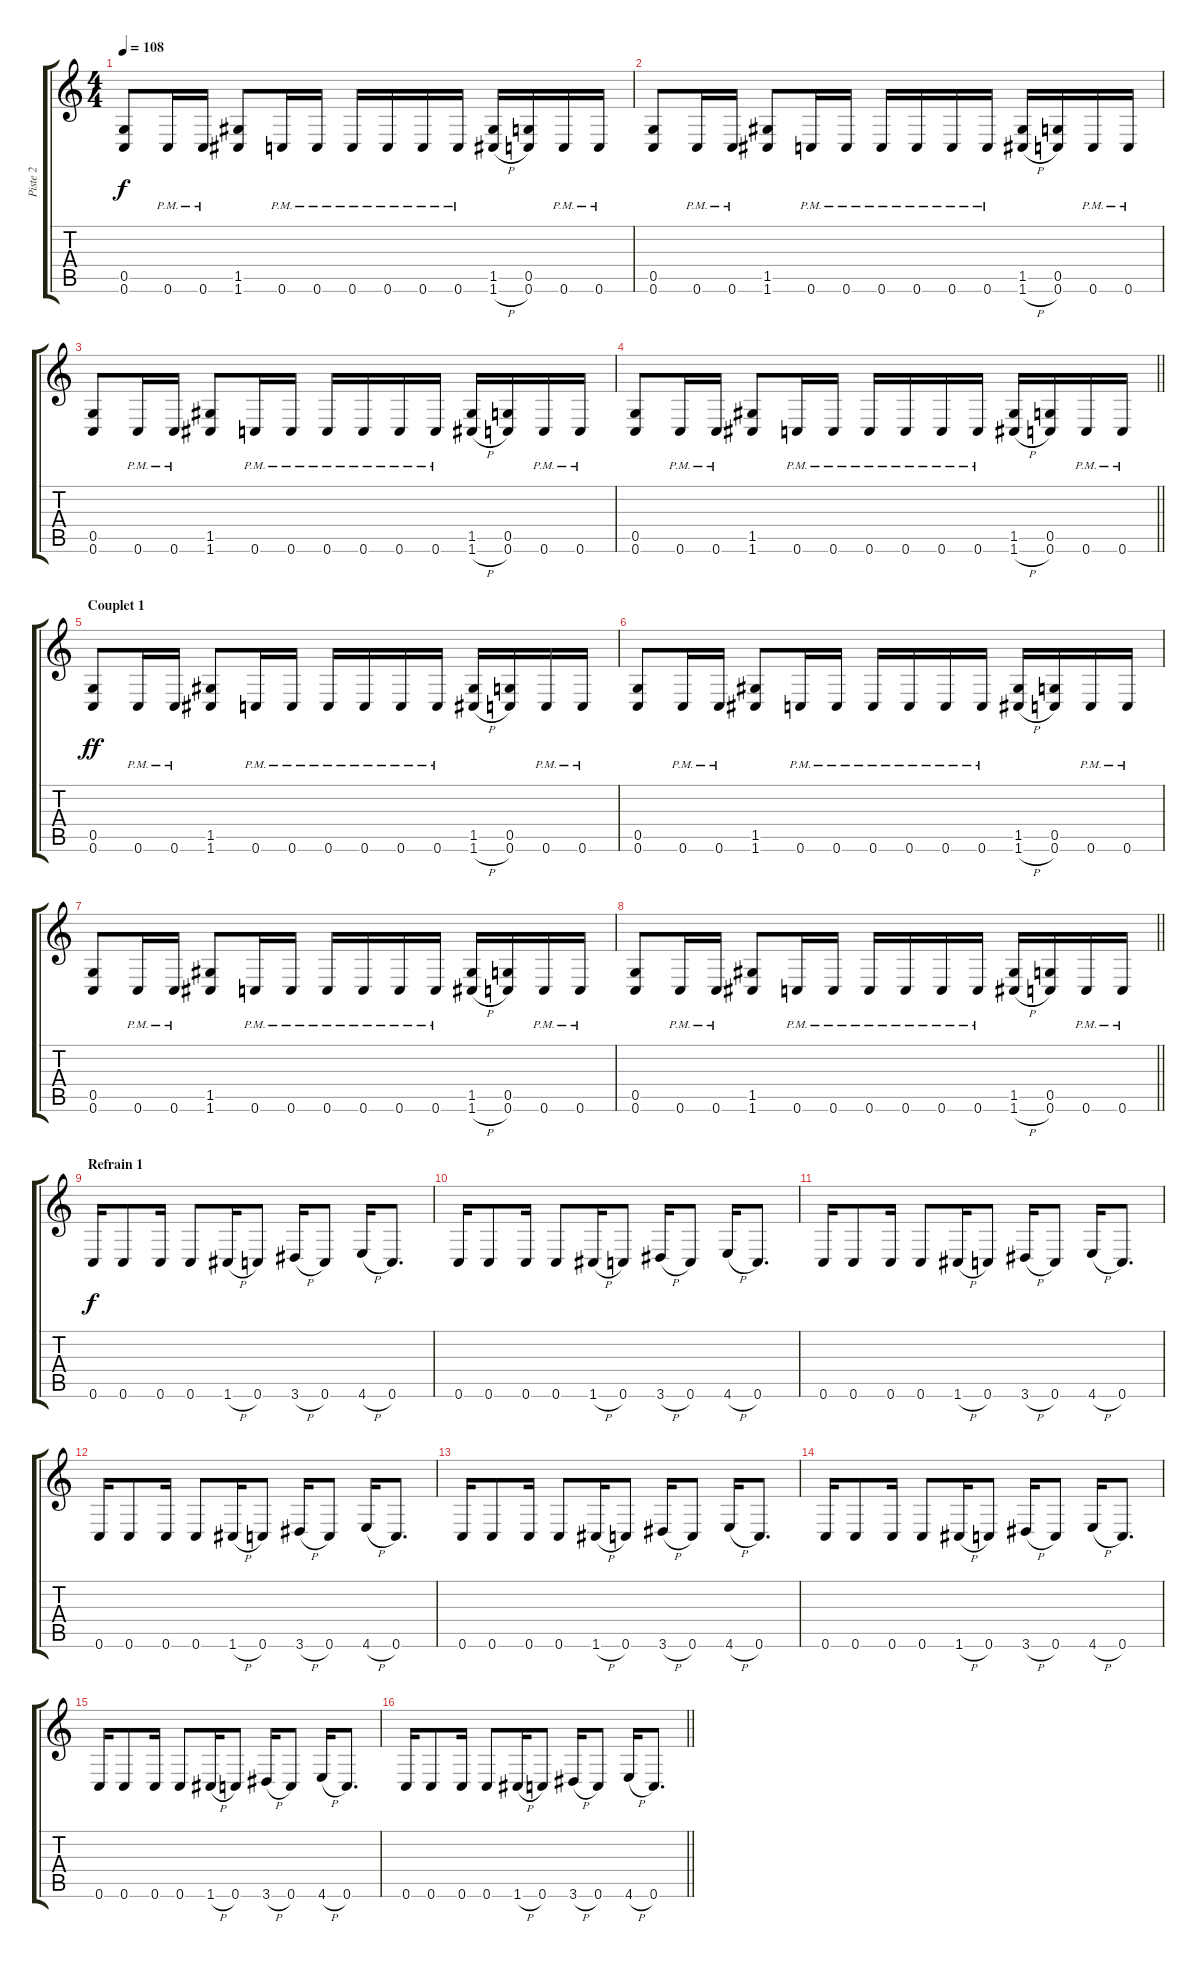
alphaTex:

\track ("Piste 2" "Piste 2") {instrument distortionguitar}
\staff {score tabs}
\tuning (D4 A3 F3 C3 G2 C2) {hide}
\ts (4 4)
\tempo 108
\clef g2
\ks c
(0.5 0.6).8{dy f} 0.6{pm}.16 0.6{pm}.16 (1.5 1.6).8 0.6{pm}.16 0.6{pm}.16 0.6{pm}.16 0.6{pm}.16 0.6{pm}.16 0.6{pm}.16 (1.5 1.6{h}).16 (0.5 0.6).16 0.6{pm}.16 0.6{pm}.16 |
(0.5 0.6).8 0.6{pm}.16 0.6{pm}.16 (1.5 1.6).8 0.6{pm}.16 0.6{pm}.16 0.6{pm}.16 0.6{pm}.16 0.6{pm}.16 0.6{pm}.16 (1.5 1.6{h}).16 (0.5 0.6).16 0.6{pm}.16 0.6{pm}.16 |
(0.5 0.6).8 0.6{pm}.16 0.6{pm}.16 (1.5 1.6).8 0.6{pm}.16 0.6{pm}.16 0.6{pm}.16 0.6{pm}.16 0.6{pm}.16 0.6{pm}.16 (1.5 1.6{h}).16 (0.5 0.6).16 0.6{pm}.16 0.6{pm}.16 |
\barLineRight lightlight
(0.5 0.6).8 0.6{pm}.16 0.6{pm}.16 (1.5 1.6).8 0.6{pm}.16 0.6{pm}.16 0.6{pm}.16 0.6{pm}.16 0.6{pm}.16 0.6{pm}.16 (1.5 1.6{h}).16 (0.5 0.6).16 0.6{pm}.16 0.6{pm}.16 |
\section ("" "Couplet 1")
(0.5 0.6).8{dy ff} 0.6{pm}.16 0.6{pm}.16 (1.5 1.6).8 0.6{pm}.16 0.6{pm}.16 0.6{pm}.16 0.6{pm}.16 0.6{pm}.16 0.6{pm}.16 (1.5 1.6{h}).16 (0.5 0.6).16 0.6{pm}.16 0.6{pm}.16 |
(0.5 0.6).8 0.6{pm}.16 0.6{pm}.16 (1.5 1.6).8 0.6{pm}.16 0.6{pm}.16 0.6{pm}.16 0.6{pm}.16 0.6{pm}.16 0.6{pm}.16 (1.5 1.6{h}).16 (0.5 0.6).16 0.6{pm}.16 0.6{pm}.16 |
(0.5 0.6).8 0.6{pm}.16 0.6{pm}.16 (1.5 1.6).8 0.6{pm}.16 0.6{pm}.16 0.6{pm}.16 0.6{pm}.16 0.6{pm}.16 0.6{pm}.16 (1.5 1.6{h}).16 (0.5 0.6).16 0.6{pm}.16 0.6{pm}.16 |
\barLineRight lightlight
(0.5 0.6).8 0.6{pm}.16 0.6{pm}.16 (1.5 1.6).8 0.6{pm}.16 0.6{pm}.16 0.6{pm}.16 0.6{pm}.16 0.6{pm}.16 0.6{pm}.16 (1.5 1.6{h}).16 (0.5 0.6).16 0.6{pm}.16 0.6{pm}.16 |
\section ("" "Refrain 1")
0.6.16{dy f} 0.6.8 0.6.16 0.6.8 1.6{h}.16 0.6.8 3.6{h}.16 0.6.8 4.6{h}.16 0.6.8{d} |
0.6.16 0.6.8 0.6.16 0.6.8 1.6{h}.16 0.6.8 3.6{h}.16 0.6.8 4.6{h}.16 0.6.8{d} |
0.6.16 0.6.8 0.6.16 0.6.8 1.6{h}.16 0.6.8 3.6{h}.16 0.6.8 4.6{h}.16 0.6.8{d} |
0.6.16 0.6.8 0.6.16 0.6.8 1.6{h}.16 0.6.8 3.6{h}.16 0.6.8 4.6{h}.16 0.6.8{d} |
0.6.16 0.6.8 0.6.16 0.6.8 1.6{h}.16 0.6.8 3.6{h}.16 0.6.8 4.6{h}.16 0.6.8{d} |
0.6.16 0.6.8 0.6.16 0.6.8 1.6{h}.16 0.6.8 3.6{h}.16 0.6.8 4.6{h}.16 0.6.8{d} |
0.6.16 0.6.8 0.6.16 0.6.8 1.6{h}.16 0.6.8 3.6{h}.16 0.6.8 4.6{h}.16 0.6.8{d} |
\barLineRight lightlight
0.6.16 0.6.8 0.6.16 0.6.8 1.6{h}.16 0.6.8 3.6{h}.16 0.6.8 4.6{h}.16 0.6.8{d}
